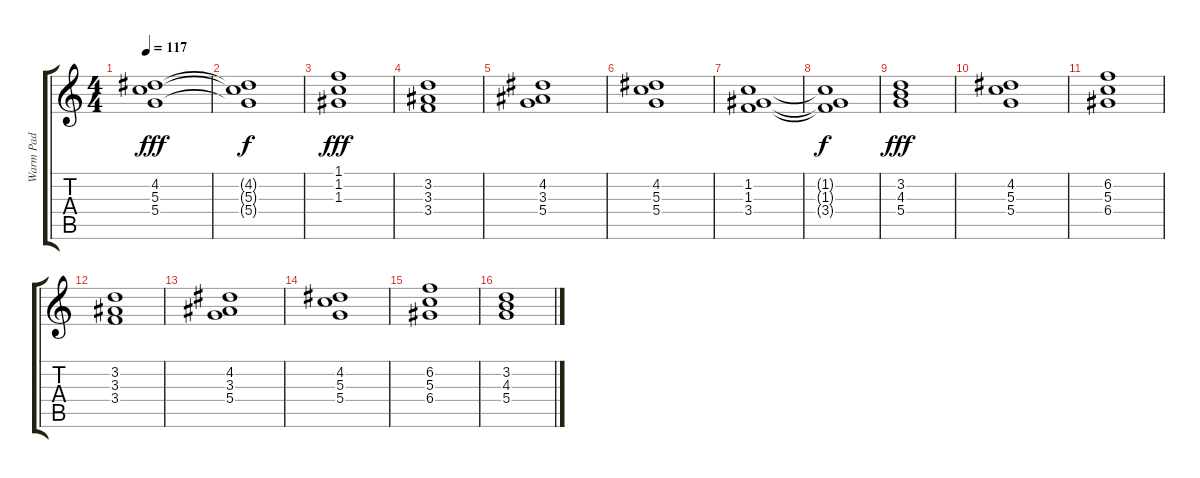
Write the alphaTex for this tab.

\track ("Warm Pad" "Warm Pad") {instrument electricguitarmuted}
\staff {score tabs}
\tuning (E4 B3 G3 D3 A2 E2) {hide}
\ts (4 4)
\tempo 117
\clef g2
\ks c
(4.2 5.3 5.4).1{dy fff} |
(4.2{t} 5.3{t} 5.4{t}).1{dy f} |
(1.1 1.2 1.3).1{dy fff} |
(3.2 3.3 3.4).1 |
(4.2 3.3 5.4).1 |
(4.2 5.3 5.4).1 |
(1.2 1.3 3.4).1 |
(1.2{t} 1.3{t} 3.4{t}).1{dy f} |
(3.2 4.3 5.4).1{dy fff} |
(4.2 5.3 5.4).1 |
(6.2 5.3 6.4).1 |
(3.2 3.3 3.4).1 |
(4.2 3.3 5.4).1 |
(4.2 5.3 5.4).1 |
(6.2 5.3 6.4).1 |
(3.2 4.3 5.4).1
